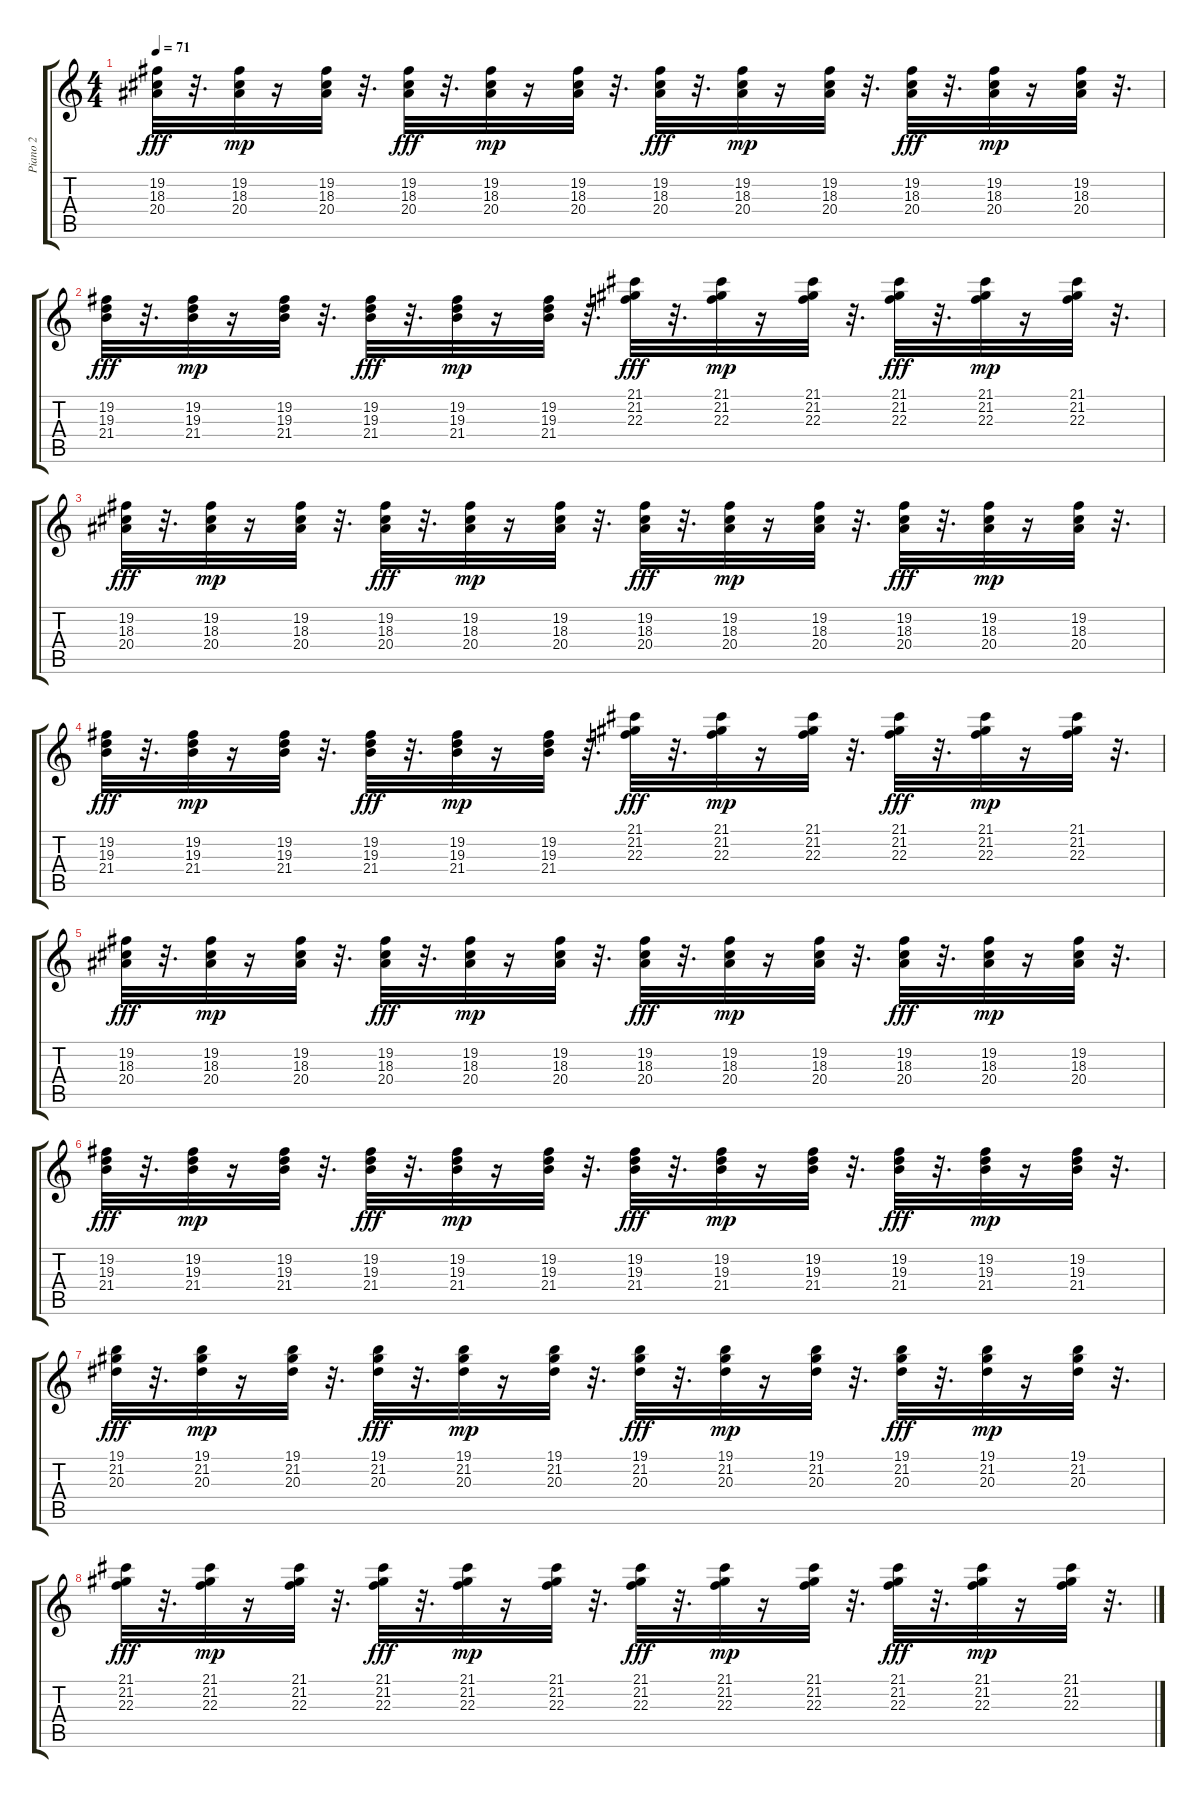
\track ("Piano 2             " "Piano 2   ") {instrument brightacousticpiano}
\staff {score tabs}
\tuning (E4 B3 G3 D3 A2 E2) {hide}
\ts (4 4)
\tempo 71
\clef g2
\ks c
(19.2 18.3 20.4).32{dy fff} r.32{d} (19.2 18.3 20.4).32{dy mp} r.16 (19.2 18.3 20.4).32 r.32{d} (19.2 18.3 20.4).32{dy fff} r.32{d} (19.2 18.3 20.4).32{dy mp} r.16 (19.2 18.3 20.4).32 r.32{d} (19.2 18.3 20.4).32{dy fff} r.32{d} (19.2 18.3 20.4).32{dy mp} r.16 (19.2 18.3 20.4).32 r.32{d} (19.2 18.3 20.4).32{dy fff} r.32{d} (19.2 18.3 20.4).32{dy mp} r.16 (19.2 18.3 20.4).32 r.32{d} |
(19.2 19.3 21.4).32{dy fff} r.32{d} (19.2 19.3 21.4).32{dy mp} r.16 (19.2 19.3 21.4).32 r.32{d} (19.2 19.3 21.4).32{dy fff} r.32{d} (19.2 19.3 21.4).32{dy mp} r.16 (19.2 19.3 21.4).32 r.32{d} (21.1 21.2 22.3).32{dy fff} r.32{d} (21.1 21.2 22.3).32{dy mp} r.16 (21.1 21.2 22.3).32 r.32{d} (21.1 21.2 22.3).32{dy fff} r.32{d} (21.1 21.2 22.3).32{dy mp} r.16 (21.1 21.2 22.3).32 r.32{d} |
(19.2 18.3 20.4).32{dy fff} r.32{d} (19.2 18.3 20.4).32{dy mp} r.16 (19.2 18.3 20.4).32 r.32{d} (19.2 18.3 20.4).32{dy fff} r.32{d} (19.2 18.3 20.4).32{dy mp} r.16 (19.2 18.3 20.4).32 r.32{d} (19.2 18.3 20.4).32{dy fff} r.32{d} (19.2 18.3 20.4).32{dy mp} r.16 (19.2 18.3 20.4).32 r.32{d} (19.2 18.3 20.4).32{dy fff} r.32{d} (19.2 18.3 20.4).32{dy mp} r.16 (19.2 18.3 20.4).32 r.32{d} |
(19.2 19.3 21.4).32{dy fff} r.32{d} (19.2 19.3 21.4).32{dy mp} r.16 (19.2 19.3 21.4).32 r.32{d} (19.2 19.3 21.4).32{dy fff} r.32{d} (19.2 19.3 21.4).32{dy mp} r.16 (19.2 19.3 21.4).32 r.32{d} (21.1 21.2 22.3).32{dy fff} r.32{d} (21.1 21.2 22.3).32{dy mp} r.16 (21.1 21.2 22.3).32 r.32{d} (21.1 21.2 22.3).32{dy fff} r.32{d} (21.1 21.2 22.3).32{dy mp} r.16 (21.1 21.2 22.3).32 r.32{d} |
(19.2 18.3 20.4).32{dy fff} r.32{d} (19.2 18.3 20.4).32{dy mp} r.16 (19.2 18.3 20.4).32 r.32{d} (19.2 18.3 20.4).32{dy fff} r.32{d} (19.2 18.3 20.4).32{dy mp} r.16 (19.2 18.3 20.4).32 r.32{d} (19.2 18.3 20.4).32{dy fff} r.32{d} (19.2 18.3 20.4).32{dy mp} r.16 (19.2 18.3 20.4).32 r.32{d} (19.2 18.3 20.4).32{dy fff} r.32{d} (19.2 18.3 20.4).32{dy mp} r.16 (19.2 18.3 20.4).32 r.32{d} |
(19.2 19.3 21.4).32{dy fff} r.32{d} (19.2 19.3 21.4).32{dy mp} r.16 (19.2 19.3 21.4).32 r.32{d} (19.2 19.3 21.4).32{dy fff} r.32{d} (19.2 19.3 21.4).32{dy mp} r.16 (19.2 19.3 21.4).32 r.32{d} (19.2 19.3 21.4).32{dy fff} r.32{d} (19.2 19.3 21.4).32{dy mp} r.16 (19.2 19.3 21.4).32 r.32{d} (19.2 19.3 21.4).32{dy fff} r.32{d} (19.2 19.3 21.4).32{dy mp} r.16 (19.2 19.3 21.4).32 r.32{d} |
(19.1 21.2 20.3).32{dy fff} r.32{d} (19.1 21.2 20.3).32{dy mp} r.16 (19.1 21.2 20.3).32 r.32{d} (19.1 21.2 20.3).32{dy fff} r.32{d} (19.1 21.2 20.3).32{dy mp} r.16 (19.1 21.2 20.3).32 r.32{d} (19.1 21.2 20.3).32{dy fff} r.32{d} (19.1 21.2 20.3).32{dy mp} r.16 (19.1 21.2 20.3).32 r.32{d} (19.1 21.2 20.3).32{dy fff} r.32{d} (19.1 21.2 20.3).32{dy mp} r.16 (19.1 21.2 20.3).32 r.32{d} |
(21.1 21.2 22.3).32{dy fff} r.32{d} (21.1 21.2 22.3).32{dy mp} r.16 (21.1 21.2 22.3).32 r.32{d} (21.1 21.2 22.3).32{dy fff} r.32{d} (21.1 21.2 22.3).32{dy mp} r.16 (21.1 21.2 22.3).32 r.32{d} (21.1 21.2 22.3).32{dy fff} r.32{d} (21.1 21.2 22.3).32{dy mp} r.16 (21.1 21.2 22.3).32 r.32{d} (21.1 21.2 22.3).32{dy fff} r.32{d} (21.1 21.2 22.3).32{dy mp} r.16 (21.1 21.2 22.3).32 r.32{d}
